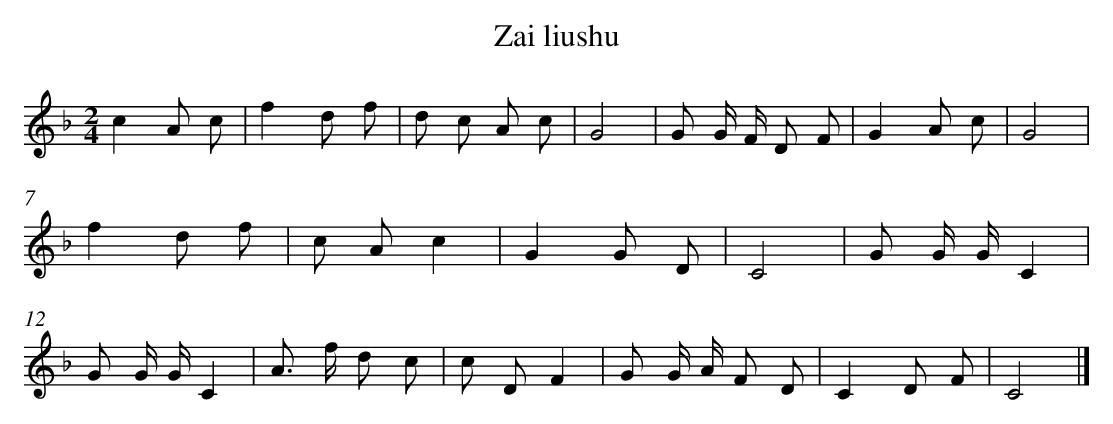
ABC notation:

X:1
T: Zai liushu
L: 1/8
M: 2/4
K: F
c2A c [I:setbarnb 1]|
f2d f |
d c A c |
G4 |
G G/ F/ D F |
G2A c |
G4 |
f2d f |
c Ac2 |
G2G D |
C4 |
G G/ G/C2 |
G G/ G/C2 |
A> f d c |
c DF2 |
G G/ A/ F D |
C2D F |
C4 |]
